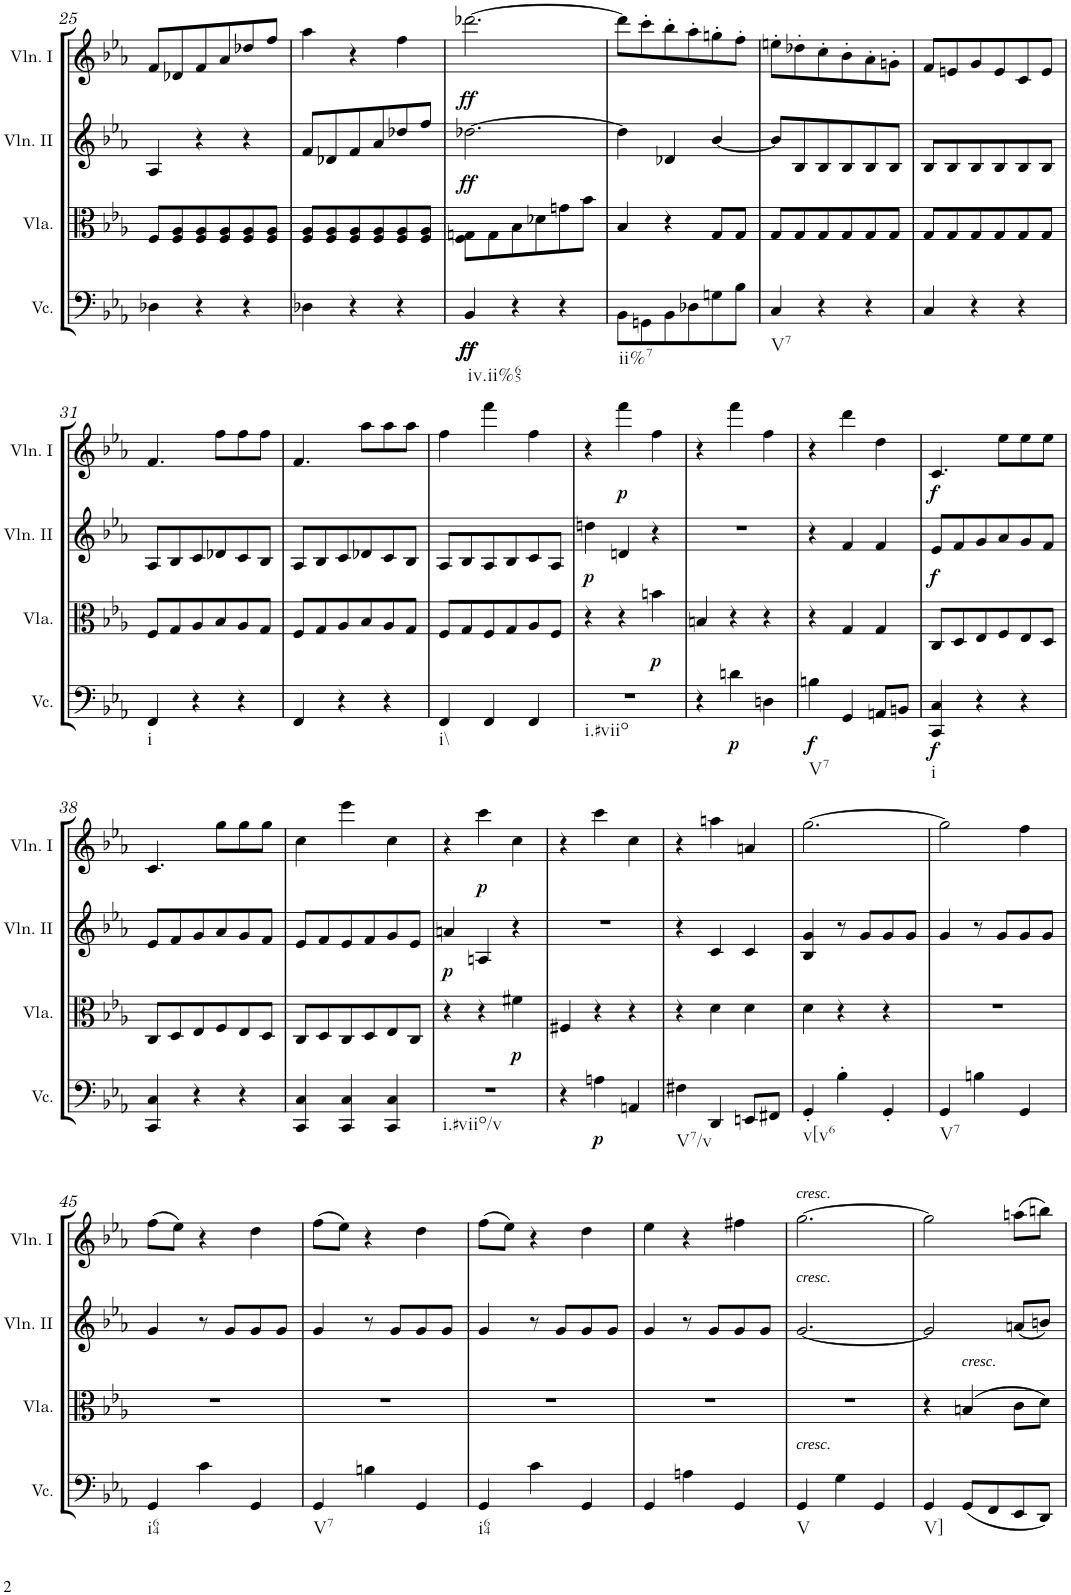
**kern	**dynam	**kern	**dynam	**kern	**dynam	**kern	**dynam
*part4	*part4	*part3	*part3	*part2	*part2	*part1	*part1
*staff4	*staff4	*staff3	*staff3	*staff2	*staff2	*staff1	*staff1
*I"Violoncello	*	*I"Viola	*	*I"Violin II	*	*I"Violin I	*
*I'Vc.	*	*I'Vla.	*	*I'Vln. II	*	*I'Vln. I	*
!!LO:PB:g=z
*clefF4	*	*clefC3	*	*clefG2	*	*clefG2	*
*k[b-e-a-]	*	*k[b-e-a-]	*	*k[b-e-a-]	*	*k[b-e-a-]	*
*c:	*	*c:	*	*c:	*	*c:	*
*M3/4	*	*M3/4	*	*M3/4	*	*M3/4	*
=25	=25	=25	=25	=25	=25	=25	=25
4D-X\	.	8F/L	.	4A-/	.	8f/L	.
.	.	8F/ 8A-/	.	.	.	8d-X/	.
4r	.	8F/ 8A-/	.	4r	.	8f/	.
.	.	8F/ 8A-/	.	.	.	8a-/	.
4r	.	8F/ 8A-/	.	4r	.	8dd-X/	.
.	.	8F/ 8A-/J	.	.	.	8ff/J	.
=26	=26	=26	=26	=26	=26	=26	=26
4D-X\	.	8F/ 8A-/L	.	8f/L	.	4aa-\	.
.	.	8F/ 8A-/	.	8d-X/	.	.	.
4r	.	8F/ 8A-/	.	8f/	.	4r	.
.	.	8F/ 8A-/	.	8a-/	.	.	.
4r	.	8F/ 8A-/	.	8dd-X/	.	4ff\	.
.	.	8F/ 8A-/J	.	8ff/J	.	.	.
=27	=27	=27	=27	=27	=27	=27	=27
!LO:TX:b:t=iv.ii%65	!	!	!	!	!	!	!
!	!LO:DY:b	!	!	!	!	!	!
!	!LO:DY:n=1:b	!	!	!	!LO:DY:b	!	!LO:DY:b
4BB-/	ff ff	8F\ 8Gn\L	.	[2.dd-X\	ff	[2.ddd-X\	ff
.	.	8G\	.	.	.	.	.
4r	.	8B-\	.	.	.	.	.
.	.	8d-X\	.	.	.	.	.
4r	.	8gn\	.	.	.	.	.
.	.	8b-\J	.	.	.	.	.
=28	=28	=28	=28	=28	=28	=28	=28
!LO:TX:b:t=ii%7	!	!	!	!	!	!	!
8BB-\L	.	4B-/	.	4dd-\]	.	8ddd-\L]	.
8GGn\	.	.	.	.	.	8ccc'\	.
8BB-\	.	4r	.	4d-X/	.	8bb-'\	.
8D-X\	.	.	.	.	.	8aa-'\	.
8Gn\	.	8G/L	.	[4b-/	.	8ggn'\	.
8B-\J	.	8G/J	.	.	.	8ff'\J	.
=29	=29	=29	=29	=29	=29	=29	=29
!LO:TX:b:t=V7	!	!	!	!	!	!	!
4C/	.	8G/L	.	8b-/L]	.	8een'\L	.
.	.	8G/	.	8B-/	.	8dd-X'\	.
4r	.	8G/	.	8B-/	.	8cc'\	.
.	.	8G/	.	8B-/	.	8b-'\	.
4r	.	8G/	.	8B-/	.	8a-'\	.
.	.	8G/J	.	8B-/J	.	8gn'\J	.
=30	=30	=30	=30	=30	=30	=30	=30
4C/	.	8G/L	.	8B-/L	.	8f/L	.
.	.	8G/	.	8B-/	.	8en/	.
4r	.	8G/	.	8B-/	.	8g/	.
.	.	8G/	.	8B-/	.	8e/	.
4r	.	8G/	.	8B-/	.	8c/	.
.	.	8G/J	.	8B-/J	.	8e/J	.
!!LO:LB:g=z
=31	=31	=31	=31	=31	=31	=31	=31
!LO:TX:b:t=i	!	!	!	!	!	!	!
4FF/	.	8F/L	.	8A-/L	.	4.f/	.
.	.	8G/	.	8B-/	.	.	.
4r	.	8A-/	.	8c/	.	.	.
.	.	8B-/	.	8d-X/	.	8ff\L	.
4r	.	8A-/	.	8c/	.	8ff\	.
.	.	8G/J	.	8B-/J	.	8ff\J	.
=32	=32	=32	=32	=32	=32	=32	=32
4FF/	.	8F/L	.	8A-/L	.	4.f/	.
.	.	8G/	.	8B-/	.	.	.
4r	.	8A-/	.	8c/	.	.	.
.	.	8B-/	.	8d-X/	.	8aa-\L	.
4r	.	8A-/	.	8c/	.	8aa-\	.
.	.	8G/J	.	8B-/J	.	8aa-\J	.
=33	=33	=33	=33	=33	=33	=33	=33
!LO:TX:b:t=i\\	!	!	!	!	!	!	!
4FF/	.	8F/L	.	8A-/L	.	4ff\	.
.	.	8G/	.	8B-/	.	.	.
4FF/	.	8F/	.	8A-/	.	4fff\	.
.	.	8G/	.	8B-/	.	.	.
4FF/	.	8A-/	.	8c/	.	4ff\	.
.	.	8F/J	.	8A-/J	.	.	.
=34	=34	=34	=34	=34	=34	=34	=34
!LO:TX:b:t=i.#viio	!	!	!	!	!	!	!
!	!	!	!	!	!LO:DY:b	!	!
2.r	.	4r	.	4ddn\	p	4r	.
!	!	!	!	!	!	!	!LO:DY:b
.	.	4r	.	4dn/	.	4fff\	p
!	!	!	!LO:DY:b	!	!	!	!
.	.	4bn\	p	4r	.	4ff\	.
=35	=35	=35	=35	=35	=35	=35	=35
4r	.	4Bn/	.	2.r	.	4r	.
!	!LO:DY:b	!	!	!	!	!	!
4dn\	p	4r	.	.	.	4fff\	.
4Dn\	.	4r	.	.	.	4ff\	.
=36	=36	=36	=36	=36	=36	=36	=36
!LO:TX:b:t=V7	!	!	!	!	!	!	!
!	!LO:DY:b	!	!	!	!	!	!
4Bn\	f	4r	.	4r	.	4r	.
4GG/	.	4G/	.	4f/	.	4ddd\	.
8AAn/L	.	4G/	.	4f/	.	4dd\	.
8BBn/J	.	.	.	.	.	.	.
=37	=37	=37	=37	=37	=37	=37	=37
!LO:TX:b:t=i	!	!	!	!	!	!	!
!	!LO:DY:b	!	!	!	!LO:DY:b	!	!LO:DY:b
4CC/ 4C/	f	8C/L	.	8e-/L	f	4.c/	f
.	.	8D/	.	8f/	.	.	.
4r	.	8E-/	.	8g/	.	.	.
.	.	8F/	.	8a-/	.	8ee-\L	.
4r	.	8E-/	.	8g/	.	8ee-\	.
.	.	8D/J	.	8f/J	.	8ee-\J	.
!!LO:LB:g=z
=38	=38	=38	=38	=38	=38	=38	=38
4CC/ 4C/	.	8C/L	.	8e-/L	.	4.c/	.
.	.	8D/	.	8f/	.	.	.
4r	.	8E-/	.	8g/	.	.	.
.	.	8F/	.	8a-/	.	8gg\L	.
4r	.	8E-/	.	8g/	.	8gg\	.
.	.	8D/J	.	8f/J	.	8gg\J	.
=39	=39	=39	=39	=39	=39	=39	=39
4CC/ 4C/	.	8C/L	.	8e-/L	.	4cc\	.
.	.	8D/	.	8f/	.	.	.
4CC/ 4C/	.	8C/	.	8e-/	.	4eee-\	.
.	.	8D/	.	8f/	.	.	.
4CC/ 4C/	.	8E-/	.	8g/	.	4cc\	.
.	.	8C/J	.	8e-/J	.	.	.
=40	=40	=40	=40	=40	=40	=40	=40
!LO:TX:b:t=i.#viio/v	!	!	!	!	!	!	!
!	!	!	!	!	!LO:DY:b	!	!
2.r	.	4r	.	4an/	p	4r	.
!	!	!	!	!	!	!	!LO:DY:b
.	.	4r	.	4An/	.	4ccc\	p
!	!	!	!LO:DY:b	!	!	!	!
.	.	4f#X\	p	4r	.	4cc\	.
=41	=41	=41	=41	=41	=41	=41	=41
4r	.	4F#X/	.	2.r	.	4r	.
!	!LO:DY:b	!	!	!	!	!	!
4An\	p	4r	.	.	.	4ccc\	.
4AAn/	.	4r	.	.	.	4cc\	.
=42	=42	=42	=42	=42	=42	=42	=42
!LO:TX:b:t=V7/v	!	!	!	!	!	!	!
4F#X\	.	4r	.	4r	.	4r	.
4DD/	.	4d\	.	4c/	.	4aan\	.
8EEn/L	.	4d\	.	4c/	.	4an/	.
8FF#X/J	.	.	.	.	.	.	.
=43	=43	=43	=43	=43	=43	=43	=43
!LO:TX:b:t=v[v6	!	!	!	!	!	!	!
4GG'/	.	4d\	.	4B-/ 4g/	.	[2.gg\	.
4B-'\	.	4r	.	8r	.	.	.
.	.	.	.	8g/L	.	.	.
4GG'/	.	4r	.	8g/	.	.	.
.	.	.	.	8g/J	.	.	.
=44	=44	=44	=44	=44	=44	=44	=44
!LO:TX:b:t=V7	!	!	!	!	!	!	!
4GG/	.	2.r	.	4g/	.	2gg\]	.
4Bn\	.	.	.	8r	.	.	.
.	.	.	.	8g/L	.	.	.
4GG/	.	.	.	8g/	.	4ff\	.
.	.	.	.	8g/J	.	.	.
!!LO:LB:g=z
=45	=45	=45	=45	=45	=45	=45	=45
!LO:TX:b:t=i64	!	!	!	!	!	!	!
4GG/	.	2.r	.	4g/	.	(8ff\L	.
.	.	.	.	.	.	8ee-\J)	.
4c\	.	.	.	8r	.	4r	.
.	.	.	.	8g/L	.	.	.
4GG/	.	.	.	8g/	.	4dd\	.
.	.	.	.	8g/J	.	.	.
=46	=46	=46	=46	=46	=46	=46	=46
!LO:TX:b:t=V7	!	!	!	!	!	!	!
4GG/	.	2.r	.	4g/	.	(8ff\L	.
.	.	.	.	.	.	8ee-\J)	.
4Bn\	.	.	.	8r	.	4r	.
.	.	.	.	8g/L	.	.	.
4GG/	.	.	.	8g/	.	4dd\	.
.	.	.	.	8g/J	.	.	.
=47	=47	=47	=47	=47	=47	=47	=47
!LO:TX:b:t=i64	!	!	!	!	!	!	!
4GG/	.	2.r	.	4g/	.	(8ff\L	.
.	.	.	.	.	.	8ee-\J)	.
4c\	.	.	.	8r	.	4r	.
.	.	.	.	8g/L	.	.	.
4GG/	.	.	.	8g/	.	4dd\	.
.	.	.	.	8g/J	.	.	.
=48	=48	=48	=48	=48	=48	=48	=48
4GG/	.	2.r	.	4g/	.	4ee-\	.
4An\	.	.	.	8r	.	4r	.
.	.	.	.	8g/L	.	.	.
4GG/	.	.	.	8g/	.	4ff#X\	.
.	.	.	.	8g/J	.	.	.
=49	=49	=49	=49	=49	=49	=49	=49
!	!	!	!	!	!	!LO:TX:a:i:t=cresc.	!
!	!	!	!	!LO:TX:a:i:t=cresc.	!	!	!
!LO:TX:a:i:t=cresc.	!	!	!	!	!	!	!
!LO:TX:b:t=V	!	!	!	!	!	!	!
4GG/	.	2.r	.	[2.g/	.	[2.gg\	.
4G\	.	.	.	.	.	.	.
4GG/	.	.	.	.	.	.	.
=50	=50	=50	=50	=50	=50	=50	=50
!LO:TX:b:t=V]	!	!	!	!	!	!	!
4GG/	.	4r	.	2g/]	.	2gg\]	.
!	!	!LO:TX:a:i:t=cresc.	!	!	!	!	!
(8GG/L	.	(4Bn/	.	.	.	.	.
8FF/	.	.	.	.	.	.	.
8EE-/	.	8c\L	.	(8an/L	.	(8aan\L	.
8DD/J)	.	8d\J)	.	8bn/J)	.	8bbn\J)	.
=	=	=	=	=	=	=	=
*-	*-	*-	*-	*-	*-	*-	*-
